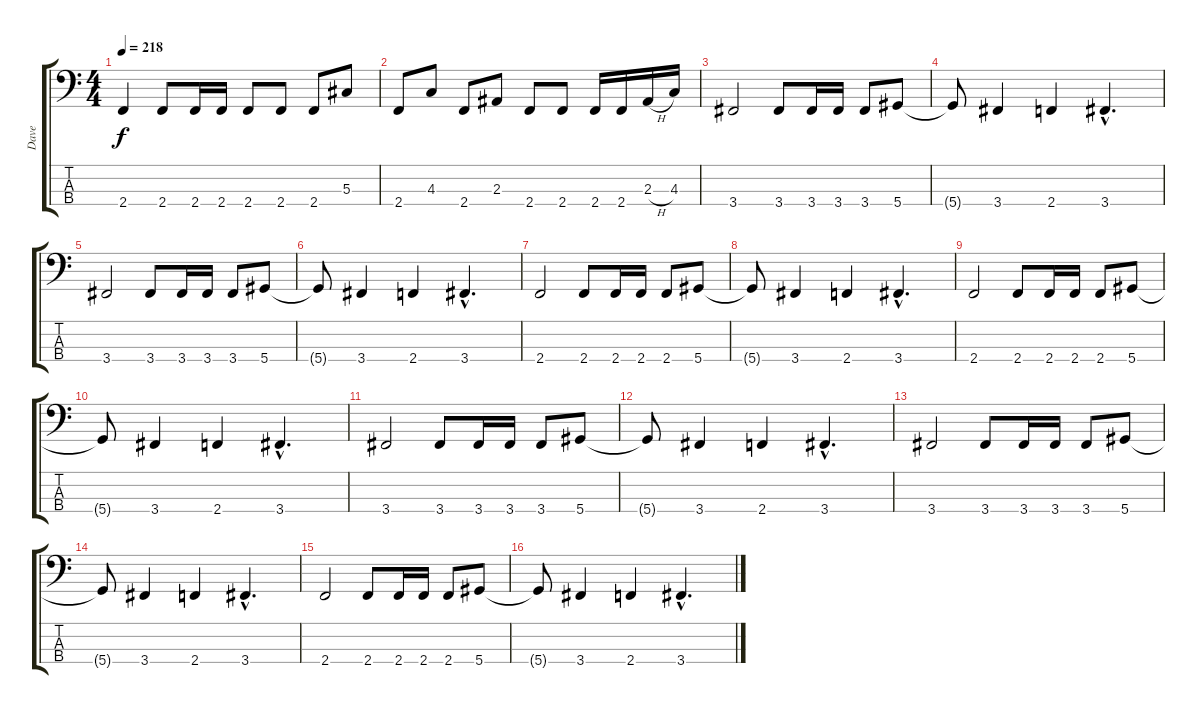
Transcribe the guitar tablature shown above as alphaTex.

\track ("Dave" "Dave") {instrument electricbasspick}
\staff {score tabs}
\tuning (Gb2 Db2 Ab1 Eb1) {hide}
\ts (4 4)
\tempo 218
\clef f4
\ks c
2.4.4{dy f} 2.4.8 2.4.16 2.4.16 2.4.8 2.4.8 2.4.8 5.3.8 |
2.4.8 4.3.8 2.4.8 2.3.8 2.4.8 2.4.8 2.4.16 2.4.16 2.3{h}.16 4.3.16 |
3.4.2 3.4.8 3.4.16 3.4.16 3.4.8 5.4.8 |
5.4{t}.8 3.4.4 2.4.4 3.4{hac}.4{d} |
3.4.2 3.4.8 3.4.16 3.4.16 3.4.8 5.4.8 |
5.4{t}.8 3.4.4 2.4.4 3.4{hac}.4{d} |
2.4.2 2.4.8 2.4.16 2.4.16 2.4.8 5.4.8 |
5.4{t}.8 3.4.4 2.4.4 3.4{hac}.4{d} |
2.4.2 2.4.8 2.4.16 2.4.16 2.4.8 5.4.8 |
5.4{t}.8 3.4.4 2.4.4 3.4{hac}.4{d} |
3.4.2 3.4.8 3.4.16 3.4.16 3.4.8 5.4.8 |
5.4{t}.8 3.4.4 2.4.4 3.4{hac}.4{d} |
3.4.2 3.4.8 3.4.16 3.4.16 3.4.8 5.4.8 |
5.4{t}.8 3.4.4 2.4.4 3.4{hac}.4{d} |
2.4.2 2.4.8 2.4.16 2.4.16 2.4.8 5.4.8 |
5.4{t}.8 3.4.4 2.4.4 3.4{hac}.4{d}
